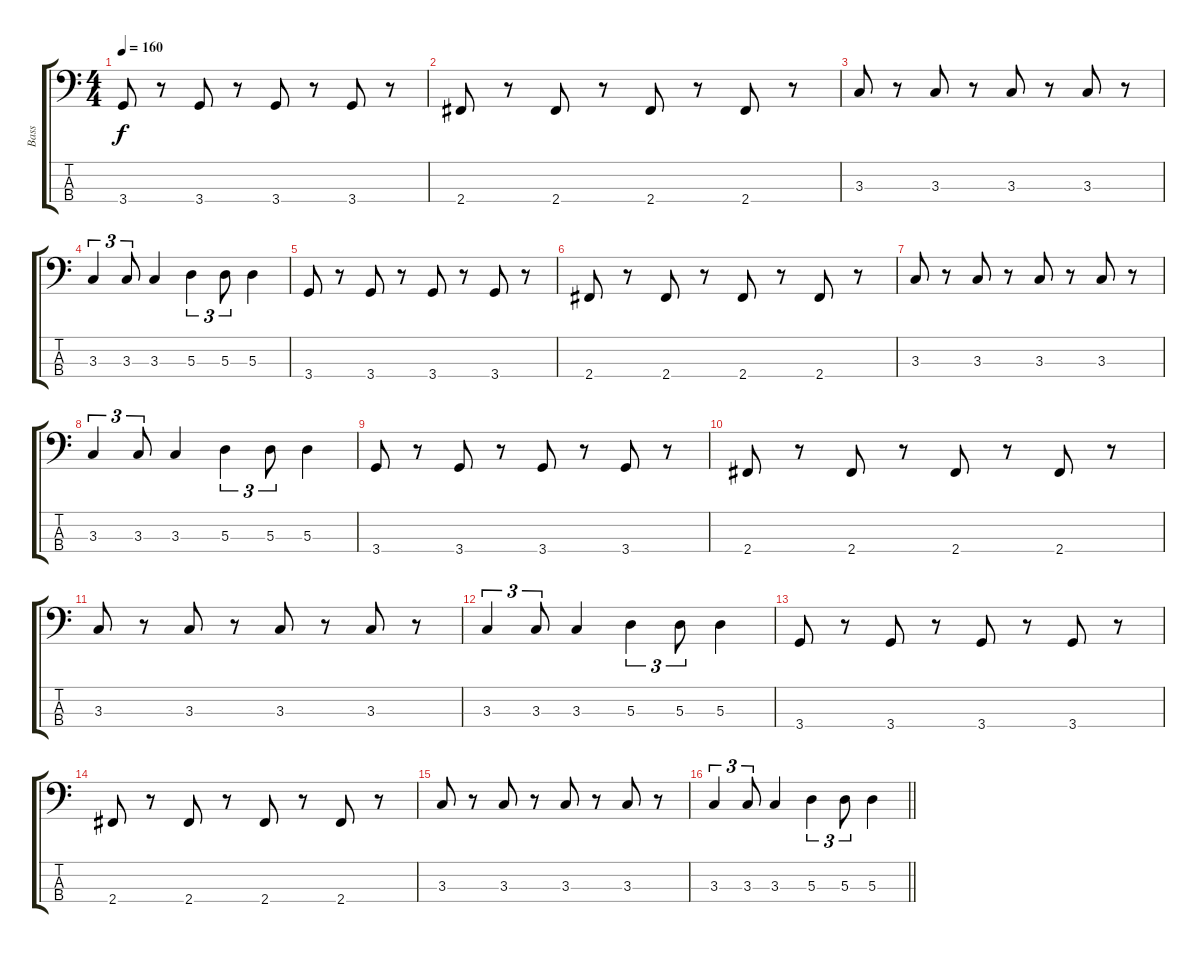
\track ("Bass" "Bass") {instrument electricbassfinger}
\staff {score tabs}
\tuning (G2 D2 A1 E1) {hide}
\ts (4 4)
\tempo 160
\clef f4
\ks c
3.4.8{dy f} r.8 3.4.8 r.8 3.4.8 r.8 3.4.8 r.8 |
2.4.8 r.8 2.4.8 r.8 2.4.8 r.8 2.4.8 r.8 |
3.3.8 r.8 3.3.8 r.8 3.3.8 r.8 3.3.8 r.8 |
3.3.4{tu (3 2)} 3.3.8{tu (3 2)} 3.3.4 5.3.4{tu (3 2)} 5.3.8{tu (3 2)} 5.3.4 |
3.4.8 r.8 3.4.8 r.8 3.4.8 r.8 3.4.8 r.8 |
2.4.8 r.8 2.4.8 r.8 2.4.8 r.8 2.4.8 r.8 |
3.3.8 r.8 3.3.8 r.8 3.3.8 r.8 3.3.8 r.8 |
3.3.4{tu (3 2)} 3.3.8{tu (3 2)} 3.3.4 5.3.4{tu (3 2)} 5.3.8{tu (3 2)} 5.3.4 |
3.4.8 r.8 3.4.8 r.8 3.4.8 r.8 3.4.8 r.8 |
2.4.8 r.8 2.4.8 r.8 2.4.8 r.8 2.4.8 r.8 |
3.3.8 r.8 3.3.8 r.8 3.3.8 r.8 3.3.8 r.8 |
3.3.4{tu (3 2)} 3.3.8{tu (3 2)} 3.3.4 5.3.4{tu (3 2)} 5.3.8{tu (3 2)} 5.3.4 |
3.4.8 r.8 3.4.8 r.8 3.4.8 r.8 3.4.8 r.8 |
2.4.8 r.8 2.4.8 r.8 2.4.8 r.8 2.4.8 r.8 |
3.3.8 r.8 3.3.8 r.8 3.3.8 r.8 3.3.8 r.8 |
\barLineRight lightlight
3.3.4{tu (3 2)} 3.3.8{tu (3 2)} 3.3.4 5.3.4{tu (3 2)} 5.3.8{tu (3 2)} 5.3.4
